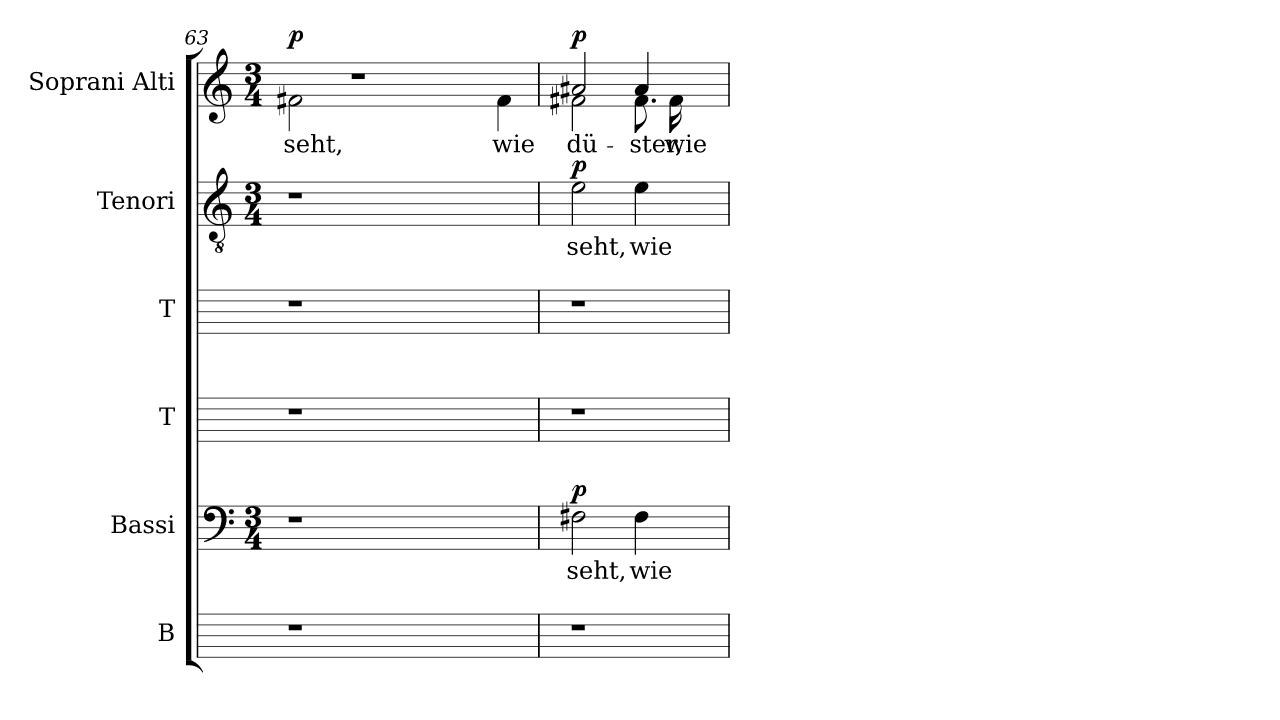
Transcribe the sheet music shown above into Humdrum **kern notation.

**kern	**kern	**text	**dynam	**kern	**kern	**kern	**text	**dynam	**kern	**text	**dynam
*part6	*part5	*part5	*part5	*part4	*part3	*part2	*part2	*part2	*part1	*part1	*part1
*staff6	*staff5	*staff5	*staff5	*staff4	*staff3	*staff2	*staff2	*staff2	*staff1	*staff1	*staff1
*I"B	*I"Bassi	*	*	*I"T	*I"T	*I"Tenori	*	*	*I"Soprani  Alti	*	*
*I'B	*I'B	*	*	*I'T	*I'T	*I'T	*	*	*I'S  A	*	*
!!LO:PB:g=z
*	*clefF4	*	*	*	*	*clefGv2	*	*	*clefG2	*	*
*	*k[]	*	*	*	*	*k[]	*	*	*k[]	*	*
*	*C:	*	*	*	*	*C:	*	*	*C:	*	*
*	*M3/4	*	*	*	*	*M3/4	*	*	*M3/4	*	*
=63	=63	=63	=63	=63	=63	=63	=63	=63	=63	=63	=63
!	!LO:N:vis=1	!	!	!	!	!LO:N:vis=1	!	!	!	!LO:LY:b:cj	!LO:DY:b
1r	2.r	.	.	1r	1r	2.r	.	.	2f#X\	seht,	p
.	.	.	.	.	.	.	.	.	1r	.	.
.	1ryy	.	.	.	.	1ryy	.	.	.	.	.
2.ryy	.	.	.	2.ryy	2.ryy	.	.	.	.	.	.
!	!	!	!	!	!	!	!	!	!	!LO:LY:b:cj	!
.	.	.	.	.	.	.	.	.	4f#\	wie	.
=64	=64	=64	=64	=64	=64	=64	=64	=64	=64	=64	=64
!	!	!LO:LY:b:cj	!LO:DY:a	!	!	!	!LO:LY:b:cj	!LO:DY:a	!	!LO:LY:b:cj	!LO:DY:a
*	*	*	*	*	*	*	*	*	*^	*	*
1r	2F#X\	seht,	p	1r	1r	2e\	-seht,	p	2a#X/	2f#X\	dü-	p
!	!	!LO:LY:b:cj	!	!	!	!	!LO:LY:b:cj	!	!	!	!LO:LY:b:cj	!
.	4F#\	wie	.	.	.	4e\	wie	.	4a#/	8.f#\	-ster,	.
!	!	!	!	!	!	!	!	!	!	!	!LO:LY:b:cj	!
.	.	.	.	.	.	.	.	.	.	16f#\	wie	.
.	4ryy	.	.	.	.	4ryy	.	.	4ryy	4ryy	.	.
*	*	*	*	*	*	*	*	*	*v	*v	*	*
=	=	=	=	=	=	=	=	=	=	=	=
*-	*-	*-	*-	*-	*-	*-	*-	*-	*-	*-	*-
